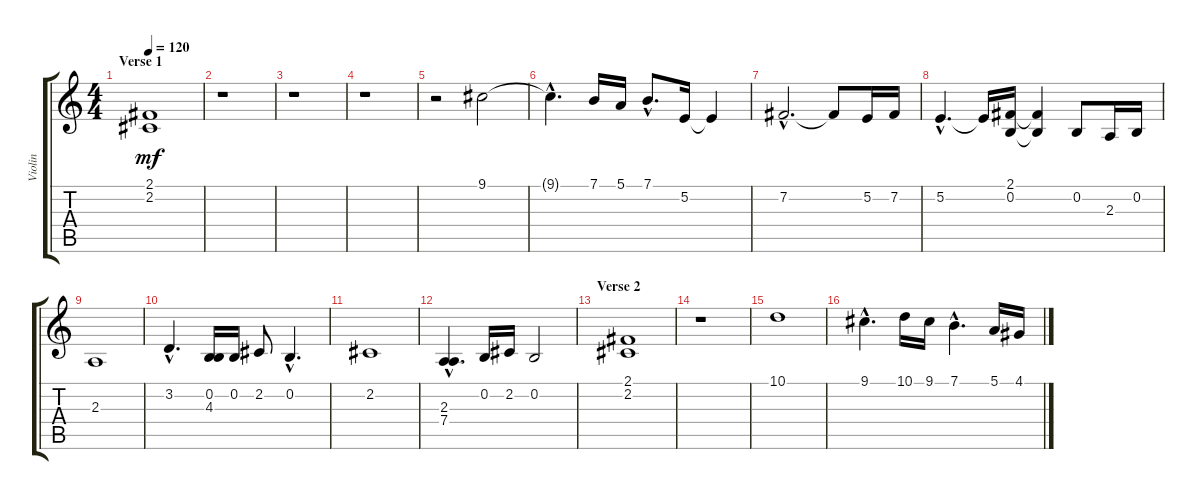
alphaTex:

\track ("Violin" "Violin") {instrument violin}
\staff {score tabs}
\tuning (E4 B3 G3 D3 A2 E2) {hide}
\ts (4 4)
\section ("" "Verse 1")
\tempo 120
\clef g2
\ks c
(2.1 2.2).1{dy mf} |
r.1 |
r.1 |
r.1 |
r.2 9.1.2 |
9.1{hac t}.4{d} 7.1.16 5.1.16 7.1{hac}.8{d} 5.2.16 5.2{t}.4 |
7.2{hac}.2{d} 7.2{t}.8 5.2.16 7.2.16 |
5.2{hac}.4{d} 5.2{t}.16 (2.1 0.2).16 (2.1{t} 0.2{t}).4 0.2.8 2.3.16 0.2.16 |
2.3.1 |
3.2{hac}.4{d} (0.2 4.3).16 0.2.16 2.2.8 0.2{hac}.4{d} |
2.2.1 |
(2.3{hac} 7.4{hac}).4{d} 0.2.16 2.2.16 0.2.2 |
\section ("" "Verse 2")
(2.1 2.2).1 |
r.1 |
10.1.1 |
9.1{hac}.4{d} 10.1.16 9.1.16 7.1{hac}.4{d} 5.1.16 4.1.16
